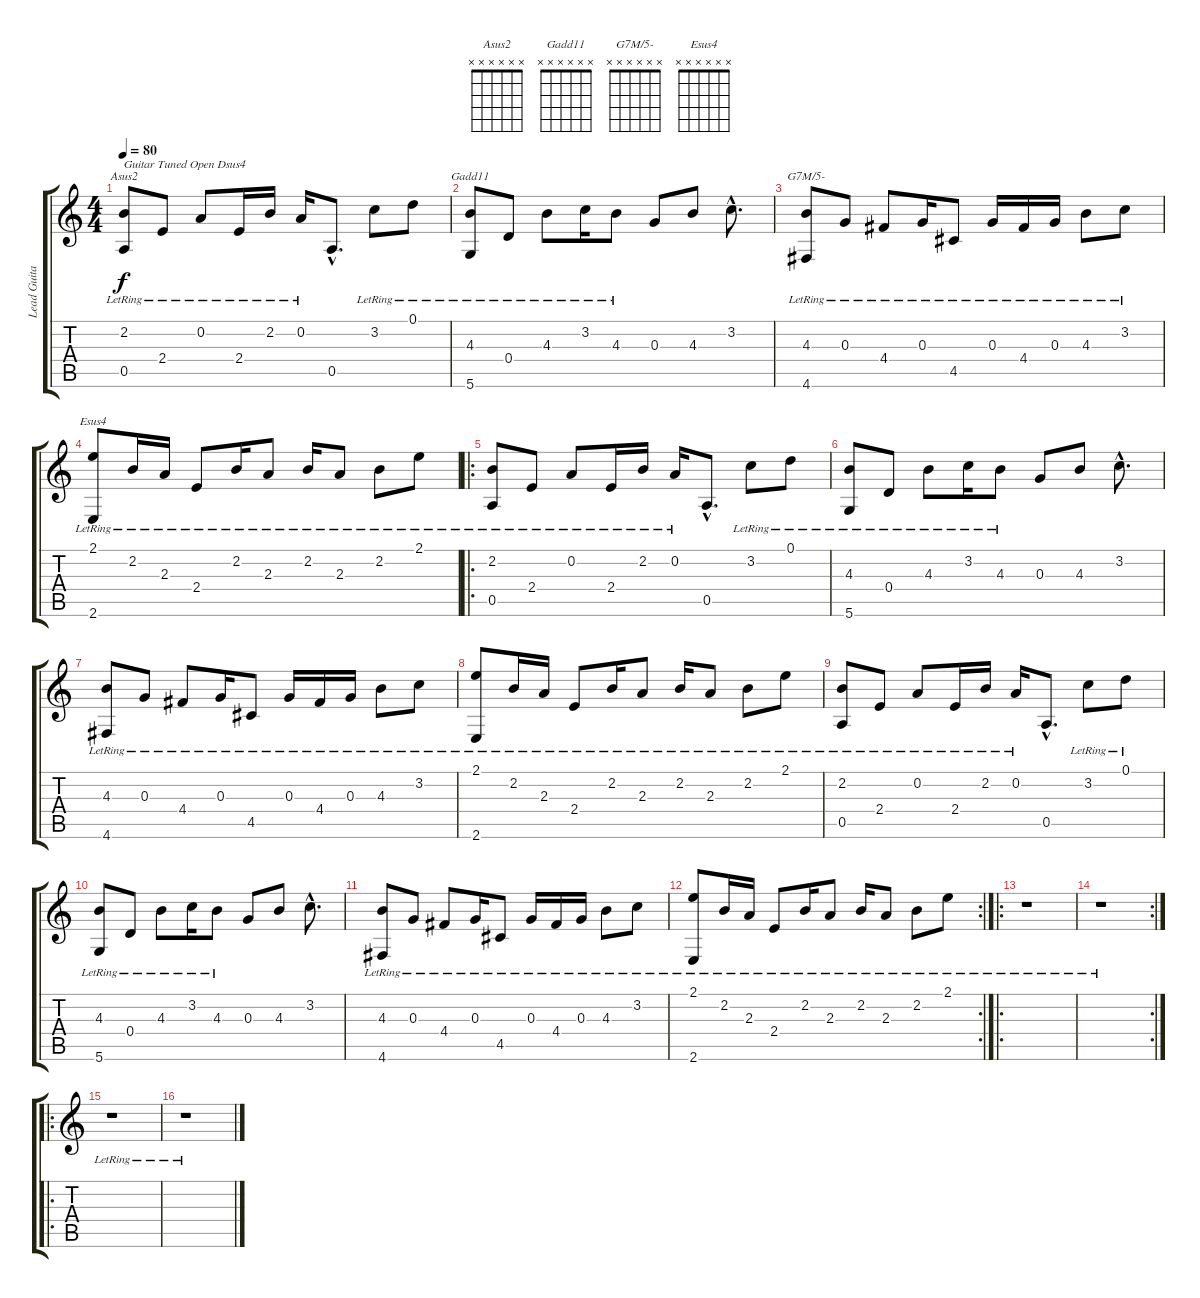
\track ("Lead Guitar" "Lead Guita") {instrument acousticguitarnylon}
\staff {score tabs}
\tuning (D4 A3 G3 D3 A2 D2) {hide}
\chord ("Asus2" x x x x x x)
\chord ("Gadd11" x x x x x x)
\chord ("G7M/5-" x x x x x x)
\chord ("Esus4" x x x x x x)
\ts (4 4)
\tempo 80
\clef g2
\ks c
(2.2{lr} 0.5{lr}).8{ch "Asus2" txt "Guitar Tuned Open Dsus4" dy f instrument acousticguitarnylon} 2.4{lr}.8 0.2{lr}.8 2.4{lr}.16 2.2{lr}.16 0.2{lr}.16 0.5{hac}.8{d} 3.2{lr}.8 0.1{lr}.8 |
(4.3{lr} 5.6{lr}).8{ch "Gadd11"} 0.4{lr}.8 4.3{lr}.8 3.2{lr}.16 4.3{lr}.8 0.3.8 4.3.8 3.2{hac}.8{d} |
(4.3{lr} 4.6{lr}).8{ch "G7M/5-"} 0.3{lr}.8 4.4{lr}.8 0.3{lr}.16 4.5{lr}.8 0.3{lr}.16 4.4{lr}.16 0.3{lr}.16 4.3{lr}.8 3.2{lr}.8 |
(2.1{lr} 2.6{lr}).8{ch "Esus4"} 2.2{lr}.16 2.3{lr}.16 2.4{lr}.8 2.2{lr}.16 2.3{lr}.8 2.2{lr}.16 2.3{lr}.8 2.2{lr}.8 2.1{lr}.8 |
\ro
(2.2{lr} 0.5{lr}).8 2.4{lr}.8 0.2{lr}.8 2.4{lr}.16 2.2{lr}.16 0.2{lr}.16 0.5{hac}.8{d} 3.2{lr}.8 0.1{lr}.8 |
(4.3{lr} 5.6{lr}).8 0.4{lr}.8 4.3{lr}.8 3.2{lr}.16 4.3{lr}.8 0.3.8 4.3.8 3.2{hac}.8{d} |
(4.3{lr} 4.6{lr}).8 0.3{lr}.8 4.4{lr}.8 0.3{lr}.16 4.5{lr}.8 0.3{lr}.16 4.4{lr}.16 0.3{lr}.16 4.3{lr}.8 3.2{lr}.8 |
(2.1{lr} 2.6{lr}).8 2.2{lr}.16 2.3{lr}.16 2.4{lr}.8 2.2{lr}.16 2.3{lr}.8 2.2{lr}.16 2.3{lr}.8 2.2{lr}.8 2.1{lr}.8 |
(2.2{lr} 0.5{lr}).8 2.4{lr}.8 0.2{lr}.8 2.4{lr}.16 2.2{lr}.16 0.2{lr}.16 0.5{hac}.8{d} 3.2{lr}.8 0.1{lr}.8 |
(4.3{lr} 5.6{lr}).8 0.4{lr}.8 4.3{lr}.8 3.2{lr}.16 4.3{lr}.8 0.3.8 4.3.8 3.2{hac}.8{d} |
(4.3{lr} 4.6{lr}).8 0.3{lr}.8 4.4{lr}.8 0.3{lr}.16 4.5{lr}.8 0.3{lr}.16 4.4{lr}.16 0.3{lr}.16 4.3{lr}.8 3.2{lr}.8 |
\rc 2
(2.1{lr} 2.6{lr}).8 2.2{lr}.16 2.3{lr}.16 2.4{lr}.8 2.2{lr}.16 2.3{lr}.8 2.2{lr}.16 2.3{lr}.8 2.2{lr}.8 2.1{lr}.8 |
\ro
r.1 |
\rc 2
r.1 |
\ro
r.1 |
r.1
